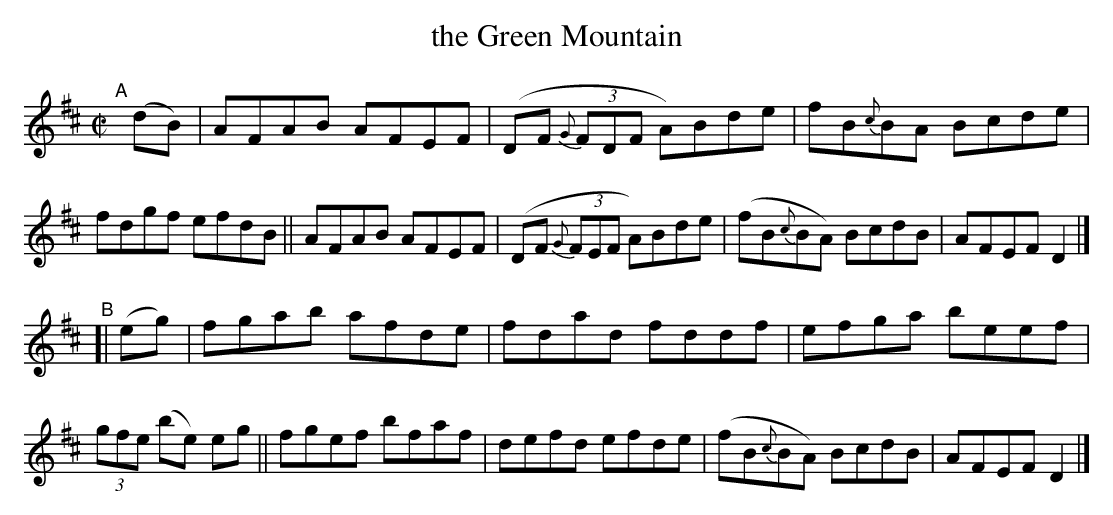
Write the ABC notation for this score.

X:1
T: the Green Mountain
M: C|
L: 1/8
K: D
"^A"[|] (dB) \
 | AFAB AFEF | (DF (3{G}FDF A)Bde |  fB{c}BA  Bcde | fdgf efdB \
|| AFAB AFEF | (DF (3{G}FEF A)Bde | (fB{c}BA) BcdB | AFEF D2 |]
"^B"[| (eg) \
 | fgab afde | fdad fddf | efga beef | (3gfe (be) eg \
|| fgef bfaf | defd efde | (fB{c}BA) BcdB | AFEF D2 |]
